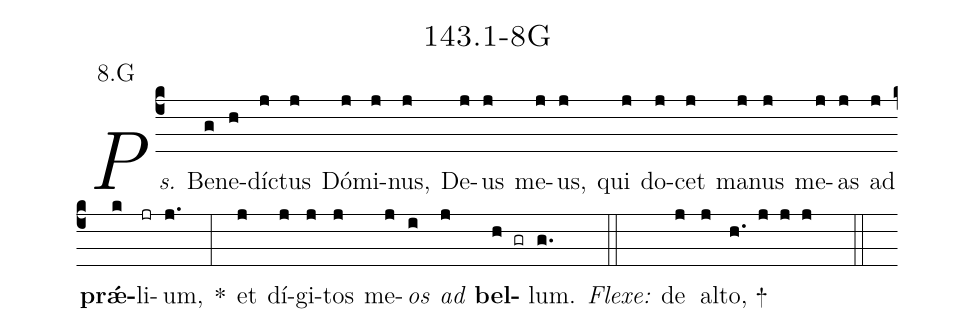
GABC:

name: 143.1-8G;
annotation: 8.G;
%%
(c4)<i>Ps.</i> Be(g)ne(h)díc(j)tus(j) Dó(j)mi(j)nus,(j) De(j)us(j) me(j)us,(j) qui(j) do(j)cet(j) ma(j)nus(j) me(j)as(j) ad(j) <b>prǽ</b>(k)li(jr)um,(j.) *(:) et(j) dí(j)gi(j)tos(j) me(j)<i>os</i>(i) <i>ad</i>(j) <b>bel</b>(h gr)lum.(g.) (::)
<i>Flexe:</i>  d{e}(j) al(j)to, <sp>+</sp>(h. j j j  ::)

%E(j) u(j) o(i) u(j) a(h) e.(g.) (::)
